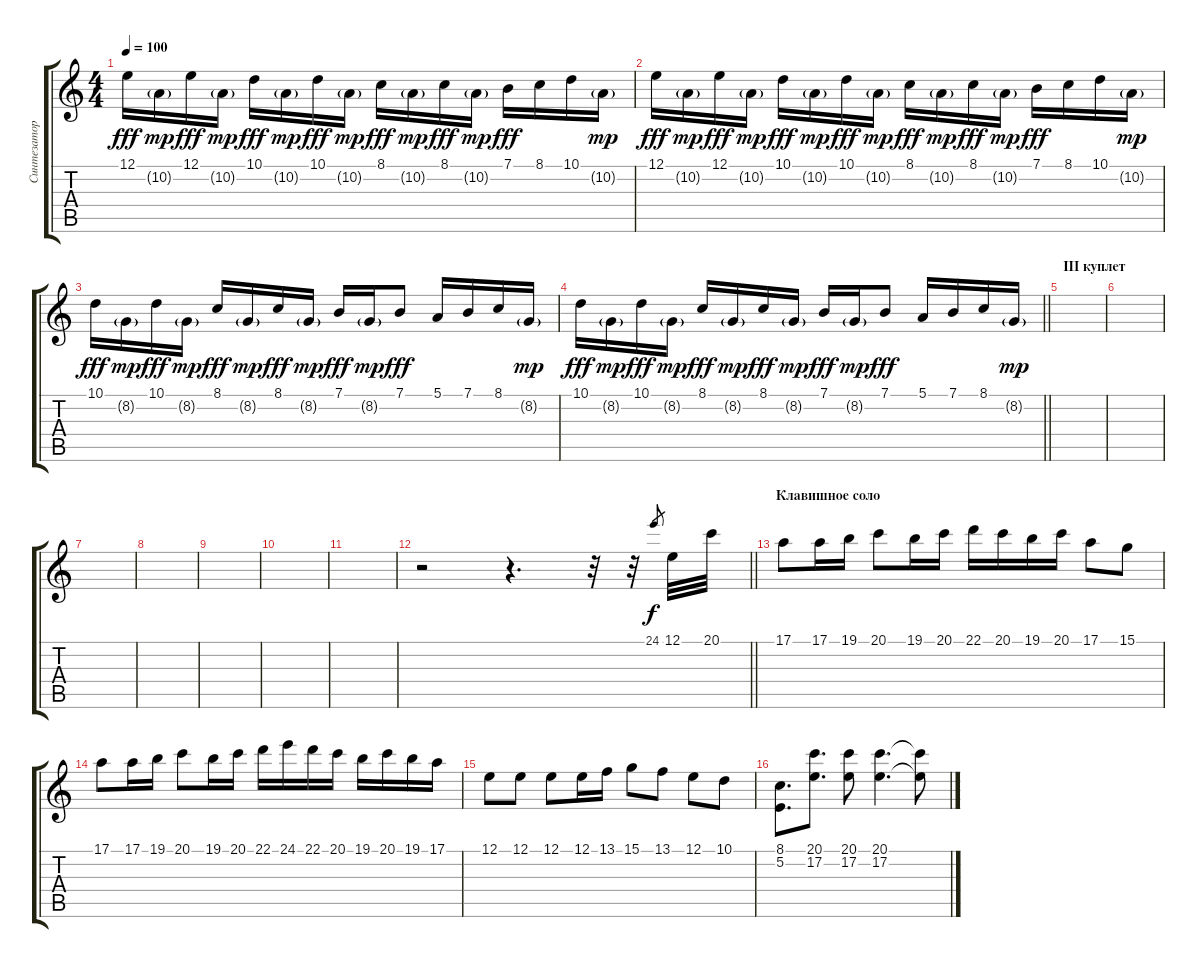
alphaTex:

\track ("Синтезатор" "Синтезатор") {instrument fx4atmosphere}
\staff {score tabs}
\tuning (E4 B3 G3 D3 A2 E2) {hide}
\ts (4 4)
\tempo 100
\clef g2
\ks aminor
12.1.16{dy fff} 10.2{g}.16{dy mp} 12.1.16{dy fff} 10.2{g}.16{dy mp} 10.1.16{dy fff} 10.2{g}.16{dy mp} 10.1.16{dy fff} 10.2{g}.16{dy mp} 8.1.16{dy fff} 10.2{g}.16{dy mp} 8.1.16{dy fff} 10.2{g}.16{dy mp} 7.1.16{dy fff} 8.1.16 10.1.16 10.2{g}.16{dy mp} |
12.1.16{dy fff} 10.2{g}.16{dy mp} 12.1.16{dy fff} 10.2{g}.16{dy mp} 10.1.16{dy fff} 10.2{g}.16{dy mp} 10.1.16{dy fff} 10.2{g}.16{dy mp} 8.1.16{dy fff} 10.2{g}.16{dy mp} 8.1.16{dy fff} 10.2{g}.16{dy mp} 7.1.16{dy fff} 8.1.16 10.1.16 10.2{g}.16{dy mp} |
10.1.16{dy fff} 8.2{g}.16{dy mp} 10.1.16{dy fff} 8.2{g}.16{dy mp} 8.1.16{dy fff} 8.2{g}.16{dy mp} 8.1.16{dy fff} 8.2{g}.16{dy mp} 7.1.16{dy fff} 8.2{g}.16{dy mp} 7.1.8{dy fff} 5.1.16 7.1.16 8.1.16 8.2{g}.16{dy mp} |
\barLineRight lightlight
10.1.16{dy fff} 8.2{g}.16{dy mp} 10.1.16{dy fff} 8.2{g}.16{dy mp} 8.1.16{dy fff} 8.2{g}.16{dy mp} 8.1.16{dy fff} 8.2{g}.16{dy mp} 7.1.16{dy fff} 8.2{g}.16{dy mp} 7.1.8{dy fff} 5.1.16 7.1.16 8.1.16 8.2{g}.16{dy mp} |
\section ("" "III куплет")
|
|
|
|
|
|
|
\barLineRight lightlight
r.2 r.4{d} r.32 r.32 24.1.8{gr dy f} 12.1.32 20.1.32 |
\section ("" "Клавишное соло")
17.1.8{volume 15 instrument acousticgrandpiano} 17.1.16 19.1.16 20.1.8 19.1.16 20.1.16 22.1.16 20.1.16 19.1.16 20.1.16 17.1.8 15.1.8 |
17.1.8{volume 15 instrument acousticgrandpiano} 17.1.16 19.1.16 20.1.8 19.1.16 20.1.16 22.1.16 24.1.16 22.1.16 20.1.16 19.1.16 20.1.16 19.1.16 17.1.16 |
12.1.8 12.1.8 12.1.8 12.1.16 13.1.16 15.1.8 13.1.8 12.1.8 10.1.8 |
(8.1 5.2).8{d} (20.1 17.2).8{d} (20.1 17.2).8 (20.1 17.2).4{d} (20.1{t} 17.2{t}).8
